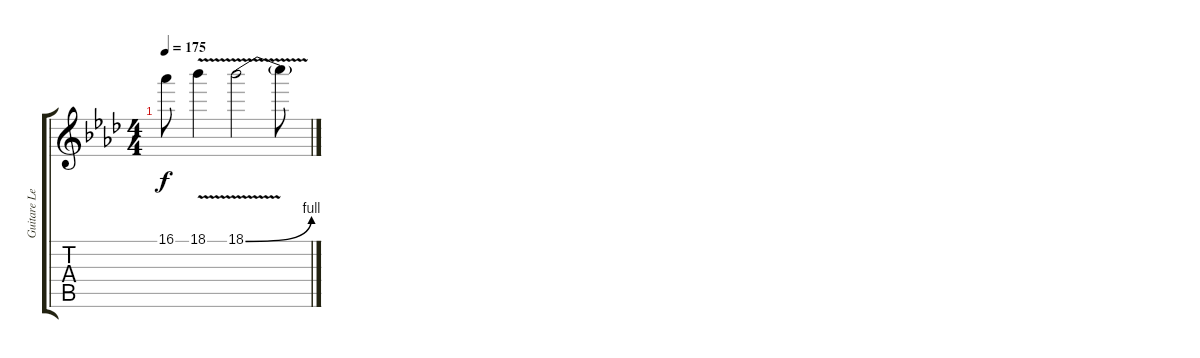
\track ("Guitare Lead" "Guitare Le") {instrument distortionguitar}
\staff {score tabs}
\tuning (E4 B3 G3 D3 A2 E2) {hide}
\ts (4 4)
\tempo 175
\clef g2
\ks ab
16.1{t}.8{dy f} 18.1{v}.4 18.1{be (bend 0 0 60 4) v}.2 18.1{t}.8
